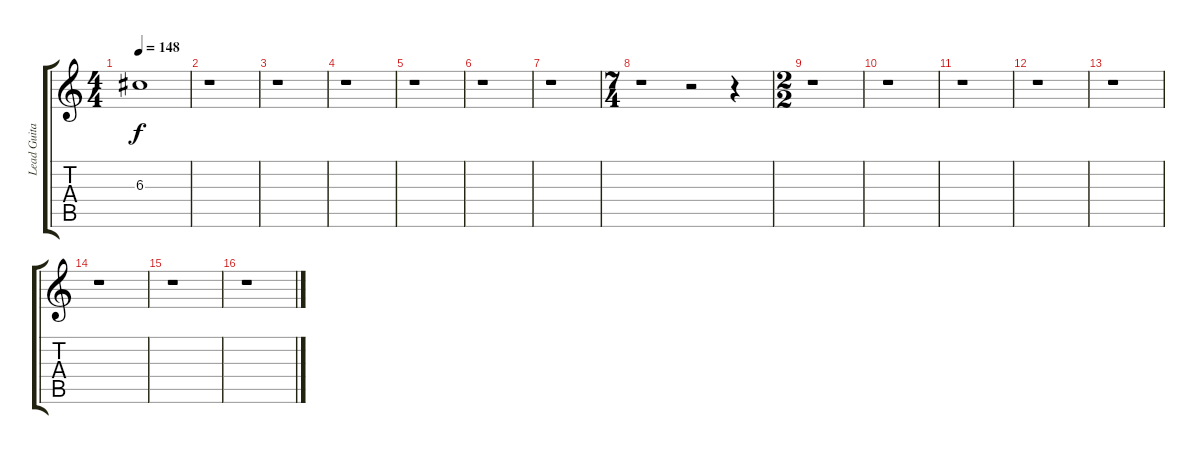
\track ("Lead Guitar" "Lead Guita") {instrument distortionguitar}
\staff {score tabs}
\tuning (E4 B3 G3 D3 A2 E2) {hide}
\ts (4 4)
\tempo 148
\clef g2
\ks c
6.3.1{dy f} |
r.1 |
r.1 |
r.1 |
r.1 |
r.1 |
r.1 |
\ts (7 4)
r.1 r.2 r.4 |
\ts (2 2)
r.1 |
r.1 |
r.1 |
r.1 |
r.1 |
r.1 |
r.1 |
r.1
